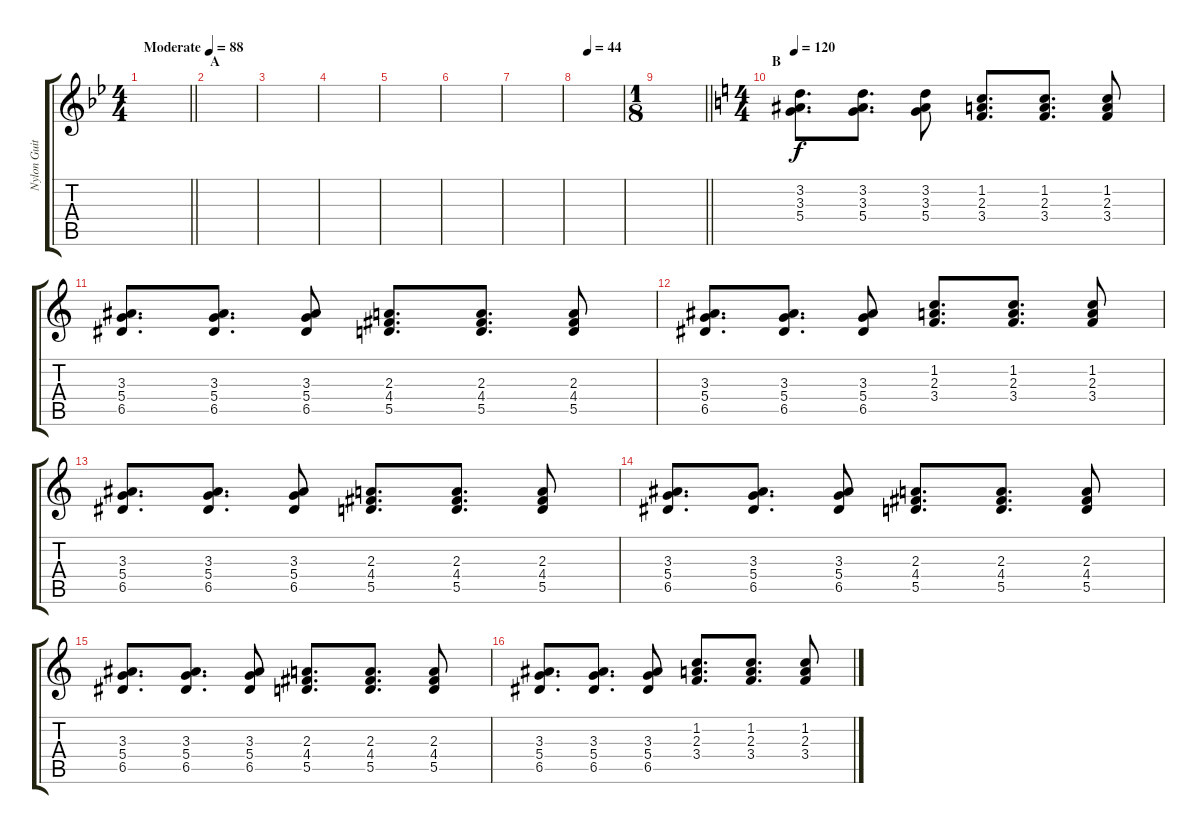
\track ("Nylon Guitar" "Nylon Guit") {instrument acousticguitarnylon}
\staff {score tabs}
\tuning (E4 B3 G3 D3 A2 E2) {hide}
\ts (4 4)
\tempo (88 "Moderate")
\clef g2
\barLineRight lightlight
\ks bb
|
\section ("" "A")
|
|
|
|
|
|
\tempo (44 0.25)
|
\ts (1 8)
\barLineRight lightlight
|
\ts (4 4)
\section ("" "B")
\tempo 120
\ks c
(3.2 3.3 5.4).8{d} (3.2 3.3 5.4).8{d} (3.2 3.3 5.4).8 (1.2 2.3 3.4).8{d} (1.2 2.3 3.4).8{d} (1.2 2.3 3.4).8 |
(3.3 5.4 6.5).8{d} (3.3 5.4 6.5).8{d} (3.3 5.4 6.5).8 (2.3 4.4 5.5).8{d} (2.3 4.4 5.5).8{d} (2.3 4.4 5.5).8 |
(3.3 5.4 6.5).8{d} (3.3 5.4 6.5).8{d} (3.3 5.4 6.5).8 (1.2 2.3 3.4).8{d} (1.2 2.3 3.4).8{d} (1.2 2.3 3.4).8 |
(3.3 5.4 6.5).8{d} (3.3 5.4 6.5).8{d} (3.3 5.4 6.5).8 (2.3 4.4 5.5).8{d} (2.3 4.4 5.5).8{d} (2.3 4.4 5.5).8 |
(3.3 5.4 6.5).8{d} (3.3 5.4 6.5).8{d} (3.3 5.4 6.5).8 (2.3 4.4 5.5).8{d} (2.3 4.4 5.5).8{d} (2.3 4.4 5.5).8 |
(3.3 5.4 6.5).8{d} (3.3 5.4 6.5).8{d} (3.3 5.4 6.5).8 (2.3 4.4 5.5).8{d} (2.3 4.4 5.5).8{d} (2.3 4.4 5.5).8 |
(3.3 5.4 6.5).8{d} (3.3 5.4 6.5).8{d} (3.3 5.4 6.5).8 (1.2 2.3 3.4).8{d} (1.2 2.3 3.4).8{d} (1.2 2.3 3.4).8
